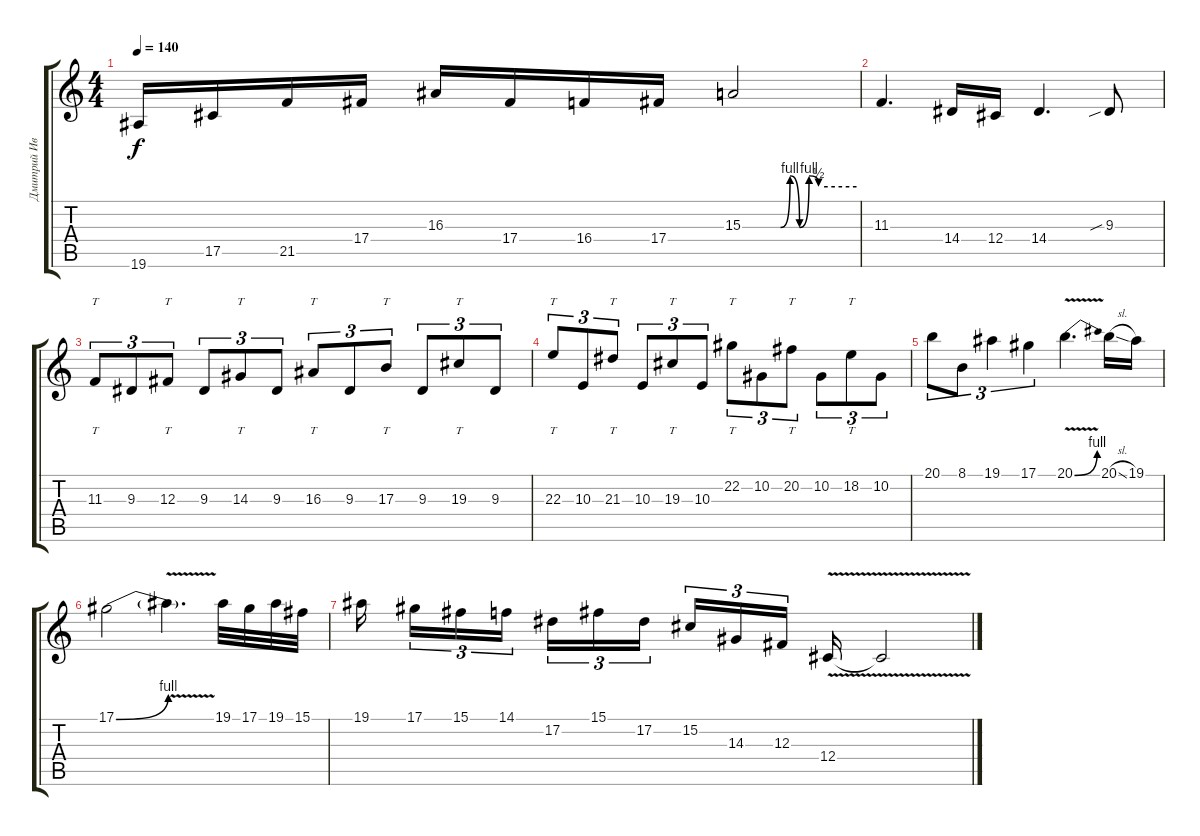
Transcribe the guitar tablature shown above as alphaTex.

\track ("Дмитрий Иванов/Андрей Смирнов" "Дмитрий Ив") {instrument pad8sweep}
\staff {score tabs}
\tuning (Eb4 Bb3 Gb3 Db3 Ab2 Eb2) {hide}
\ts (4 4)
\tempo 140
\clef g2
\ks c
19.6.16{dy f} 17.5.16 21.5.16 17.4.16 16.3.16 17.4.16 16.4.16 17.4.16 15.3{be (custom 0 0 20 0 25 4 30 0 35 4 40 2 60 2)}.2 |
11.3.4{d} 14.4.16 12.4.16 14.4.4{d} 9.3{sib}.8 |
11.3.8{tt tu (3 2)} 9.3.8{tu (3 2)} 12.3.8{tt tu (3 2)} 9.3.8{tu (3 2)} 14.3.8{tt tu (3 2)} 9.3.8{tu (3 2)} 16.3.8{tt tu (3 2)} 9.3.8{tu (3 2)} 17.3.8{tt tu (3 2)} 9.3.8{tu (3 2)} 19.3.8{tt tu (3 2)} 9.3.8{tu (3 2)} |
22.3.8{tt tu (3 2)} 10.3.8{tu (3 2)} 21.3.8{tt tu (3 2)} 10.3.8{tu (3 2)} 19.3.8{tt tu (3 2)} 10.3.8{tu (3 2)} 22.2.8{tt tu (3 2)} 10.2.8{tu (3 2)} 20.2.8{tt tu (3 2)} 10.2.8{tu (3 2)} 18.2.8{tt tu (3 2)} 10.2.8{tu (3 2)} |
20.1.8{tu (3 2)} 8.1.8{tu (3 2)} 19.1.4{tu (3 2)} 17.1.4{tu (3 2)} 20.1{be (bend 0 0 60 4) v}.4{d} 20.1{sl}.16 19.1.16 |
17.1{be (bend 0 0 60 4)}.2 17.1{v t}.4{d} 19.1.32{balance 3} 17.1.32 19.1.32 15.1.32 |
19.1.16{beam splitsecondary} 17.1.16{tu (3 2)} 15.1.16{tu (3 2)} 14.1.16{tu (3 2) beam splitsecondary} 17.2.16{tu (3 2)} 15.1.16{tu (3 2)} 17.2.16{tu (3 2) beam splitsecondary} 15.2.16{tu (3 2)} 14.3.16{tu (3 2)} 12.3.16{tu (3 2) beam splitsecondary} 12.4{v}.16 12.4{t}.2
